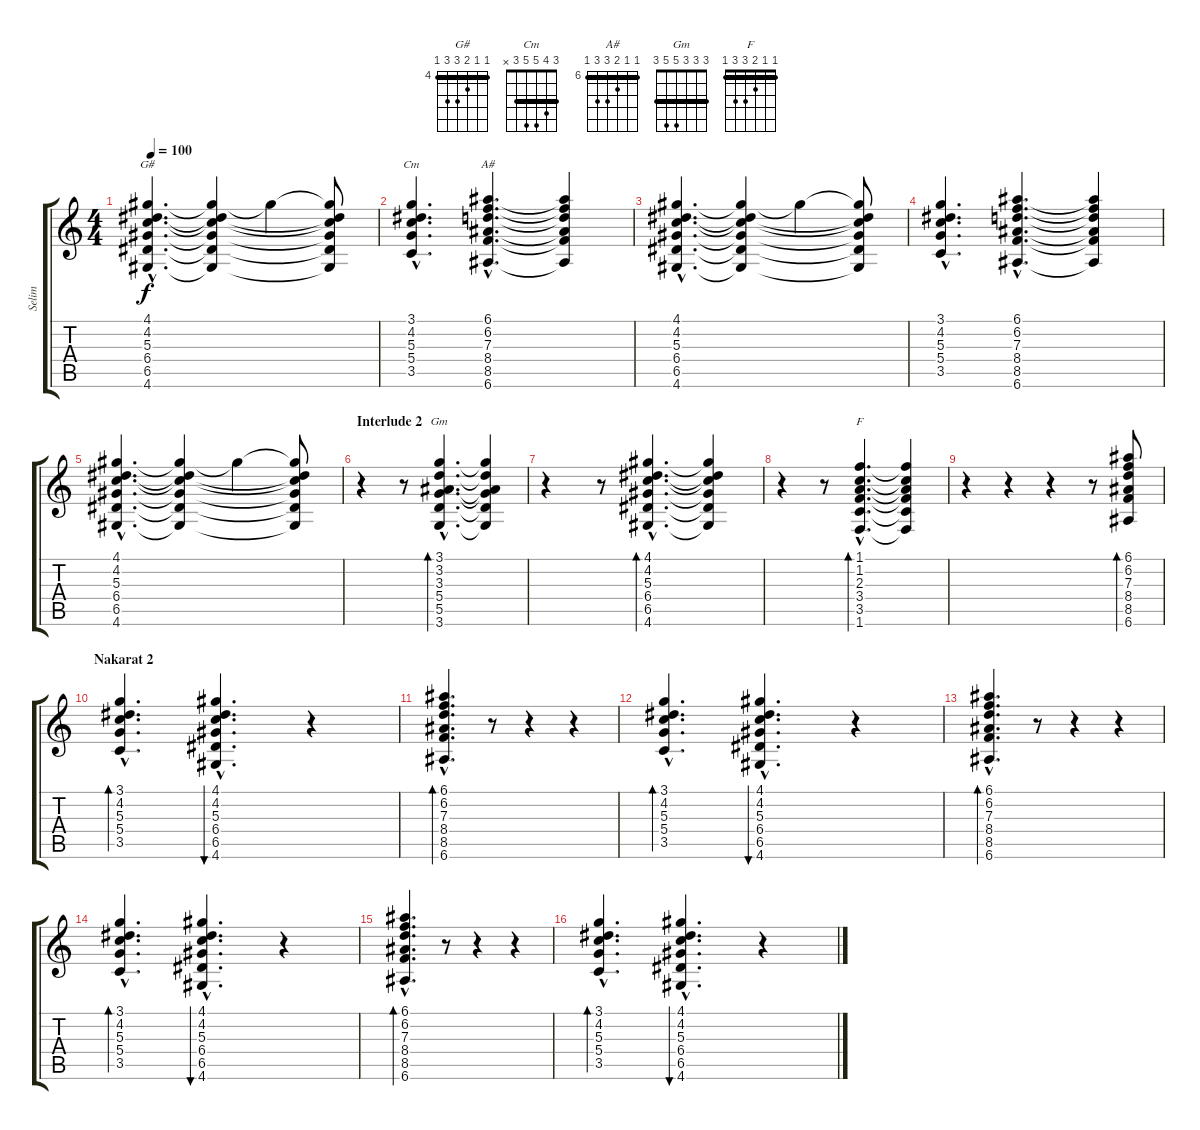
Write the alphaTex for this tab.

\track ("Selim" "Selim") {instrument electricguitarclean}
\staff {score tabs}
\tuning (E4 B3 G3 D3 A2 E2) {hide}
\chord ("G#" 4 4 5 6 6 4) {firstfret 4 barre 4}
\chord ("Cm" 3 4 5 5 3 x) {barre 3}
\chord ("A#" 6 6 7 8 8 6) {firstfret 6 barre 6}
\chord ("Gm" 3 3 3 5 5 3) {barre 3}
\chord ("F" 1 1 2 3 3 1) {barre 1}
\ts (4 4)
\tempo 100
\clef g2
\ks c
(4.1{hac} 4.2{hac} 5.3{hac} 6.4{hac} 6.5{hac} 4.6{hac}).4{d ch "G#" dy f} (4.1{t} 4.2{t} 5.3{t} 6.4{t} 6.5{t} 4.6{t}).4 4.1{t}.4 (4.1{t} 4.2{t} 5.3{t} 6.4{t} 6.5{t} 4.6{t}).8 |
(3.1{hac} 4.2{hac} 5.3{hac} 5.4{hac} 3.5{hac}).4{d ch "Cm"} (6.1{hac} 6.2{hac} 7.3{hac} 8.4{hac} 8.5{hac} 6.6{hac}).4{d ch "A#"} (6.1{t} 6.2{t} 7.3{t} 8.4{t} 8.5{t} 6.6{t}).4 |
(4.1{hac} 4.2{hac} 5.3{hac} 6.4{hac} 6.5{hac} 4.6{hac}).4{d} (4.1{t} 4.2{t} 5.3{t} 6.4{t} 6.5{t} 4.6{t}).4 4.1{t}.4 (4.1{t} 4.2{t} 5.3{t} 6.4{t} 6.5{t} 4.6{t}).8 |
(3.1{hac} 4.2{hac} 5.3{hac} 5.4{hac} 3.5{hac}).4{d} (6.1{hac} 6.2{hac} 7.3{hac} 8.4{hac} 8.5{hac} 6.6{hac}).4{d} (6.1{t} 6.2{t} 7.3{t} 8.4{t} 8.5{t} 6.6{t}).4 |
(4.1{hac} 4.2{hac} 5.3{hac} 6.4{hac} 6.5{hac} 4.6{hac}).4{d} (4.1{t} 4.2{t} 5.3{t} 6.4{t} 6.5{t} 4.6{t}).4 4.1{t}.4 (4.1{t} 4.2{t} 5.3{t} 6.4{t} 6.5{t} 4.6{t}).8 |
\section ("" "Interlude 2")
r.4 r.8 (3.1{hac} 3.2{hac} 3.3{hac} 5.4{hac} 5.5{hac} 3.6{hac}).4{d bd 60 ch "Gm"} (3.1{t} 3.2{t} 3.3{t} 5.4{t} 5.5{t} 3.6{t}).4 |
r.4 r.8 (4.1{hac} 4.2{hac} 5.3{hac} 6.4{hac} 6.5{hac} 4.6{hac}).4{d bd 60} (4.1{t} 4.2{t} 5.3{t} 6.4{t} 6.5{t} 4.6{t}).4 |
r.4 r.8 (1.1{hac} 1.2{hac} 2.3{hac} 3.4{hac} 3.5{hac} 1.6{hac}).4{d bd 60 ch "F"} (1.1{t} 1.2{t} 2.3{t} 3.4{t} 3.5{t} 1.6{t}).4 |
r.4 r.4 r.4 r.8 (6.1 6.2 7.3 8.4 8.5 6.6).8{bd 60} |
\section ("" "Nakarat 2")
(3.1{hac} 4.2{hac} 5.3{hac} 5.4{hac} 3.5{hac}).4{d bd 30} (4.1{hac} 4.2{hac} 5.3{hac} 6.4{hac} 6.5{hac} 4.6{hac}).4{d bu 30} r.4 |
(6.1{hac} 6.2{hac} 7.3{hac} 8.4{hac} 8.5{hac} 6.6{hac}).4{d bd 30} r.8 r.4 r.4 |
(3.1{hac} 4.2{hac} 5.3{hac} 5.4{hac} 3.5{hac}).4{d bd 30} (4.1{hac} 4.2{hac} 5.3{hac} 6.4{hac} 6.5{hac} 4.6{hac}).4{d bu 30} r.4 |
(6.1{hac} 6.2{hac} 7.3{hac} 8.4{hac} 8.5{hac} 6.6{hac}).4{d bd 30} r.8 r.4 r.4 |
(3.1{hac} 4.2{hac} 5.3{hac} 5.4{hac} 3.5{hac}).4{d bd 30} (4.1{hac} 4.2{hac} 5.3{hac} 6.4{hac} 6.5{hac} 4.6{hac}).4{d bu 30} r.4 |
(6.1{hac} 6.2{hac} 7.3{hac} 8.4{hac} 8.5{hac} 6.6{hac}).4{d bd 30} r.8 r.4 r.4 |
(3.1{hac} 4.2{hac} 5.3{hac} 5.4{hac} 3.5{hac}).4{d bd 30} (4.1{hac} 4.2{hac} 5.3{hac} 6.4{hac} 6.5{hac} 4.6{hac}).4{d bu 30} r.4
